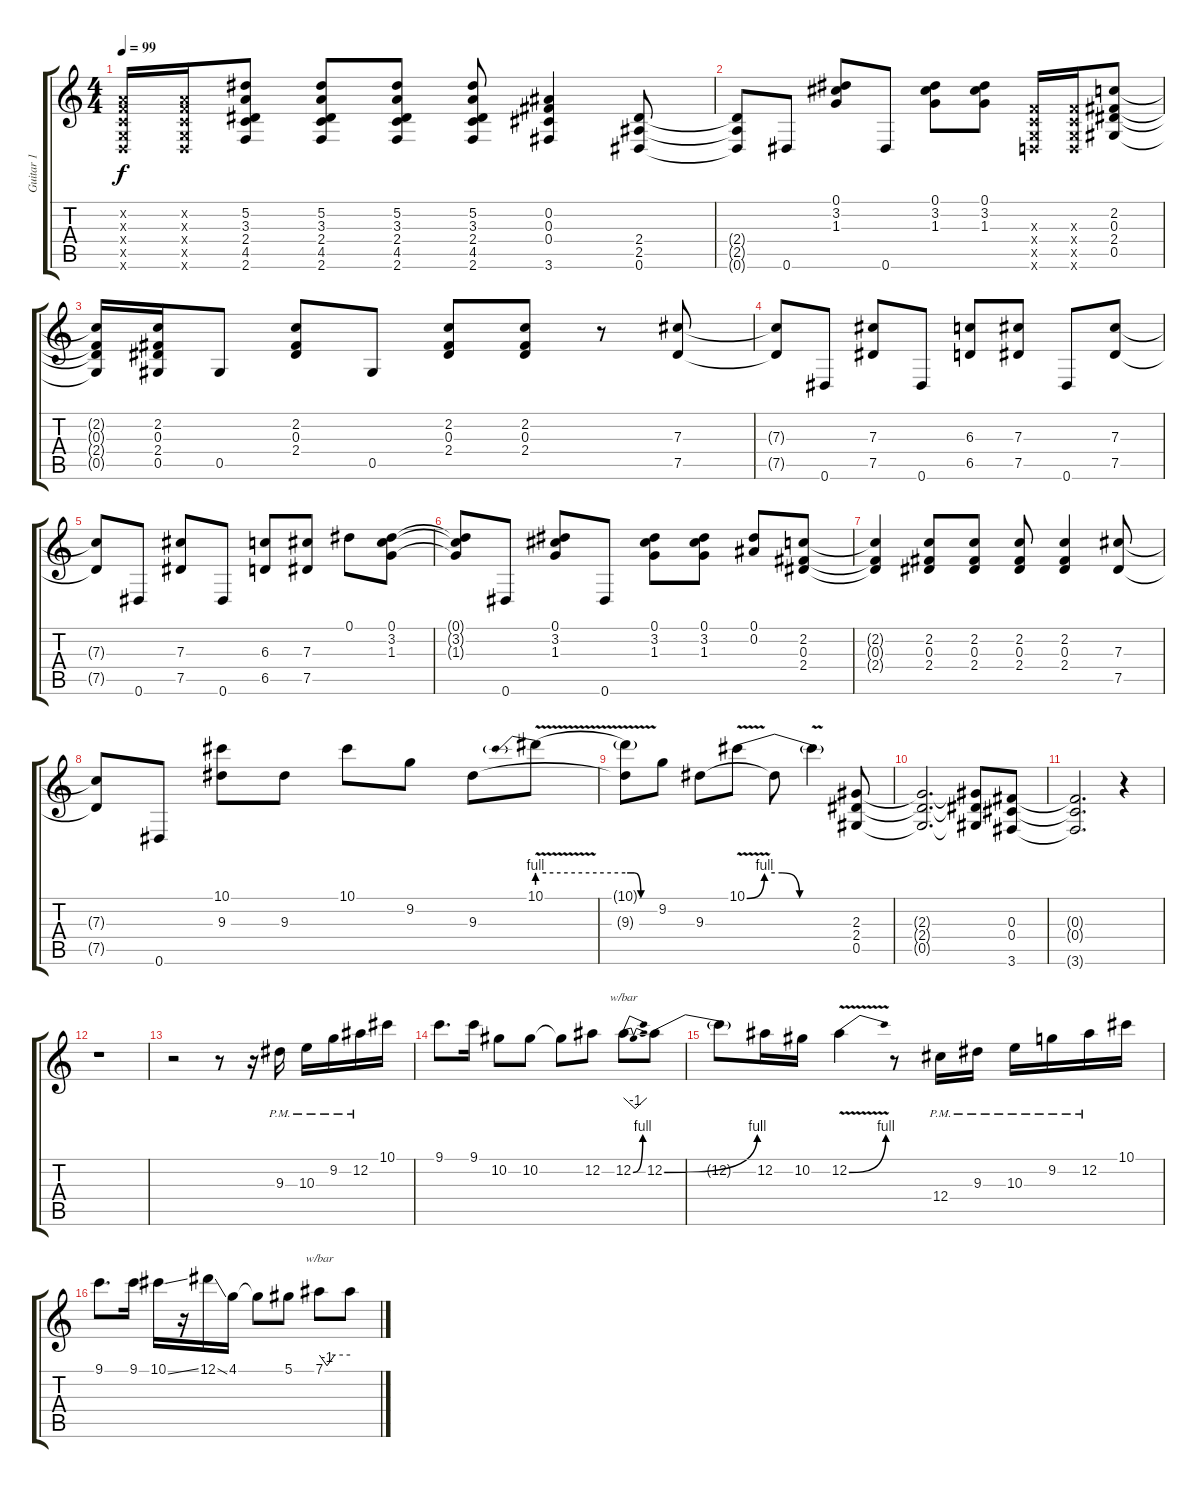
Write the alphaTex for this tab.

\track ("Guitar 1" "Guitar 1") {instrument overdrivenguitar}
\staff {score tabs}
\tuning (Eb4 Bb3 Gb3 Db3 Ab2 Eb2) {hide}
\ts (4 4)
\tempo 99
\clef g2
\ks c
(-1.2{x} -1.3{x} -1.4{x} -1.5{x} -1.6{x}).16{dy f} (-1.2{x} -1.3{x} -1.4{x} -1.5{x} -1.6{x}).16 (5.2 3.3 2.4 4.5 2.6).8 (5.2 3.3 2.4 4.5 2.6).8 (5.2 3.3 2.4 4.5 2.6).8 (5.2 3.3 2.4 4.5 2.6).8 (0.2 0.3 0.4 3.6).4 (2.4 2.5 0.6).8 |
(2.4{t} 2.5{t} 0.6{t}).8 0.6.8 (0.1 3.2 1.3).8 0.6.8 (0.1 3.2 1.3).8 (0.1 3.2 1.3).8 (-1.3{x} -1.4{x} -1.5{x} -1.6{x}).16 (-1.3{x} -1.4{x} -1.5{x} -1.6{x}).16 (2.2 0.3 2.4 0.5).8 |
(2.2{t} 0.3{t} 2.4{t} 0.5{t}).16 (2.2 0.3 2.4 0.5).16 0.5.8 (2.2 0.3 2.4).8 0.5.8 (2.2 0.3 2.4).8 (2.2 0.3 2.4).8 r.8 (7.3 7.5).8 |
(7.3{t} 7.5{t}).8 0.6.8 (7.3 7.5).8 0.6.8 (6.3 6.5).8 (7.3 7.5).8 0.6.8 (7.3 7.5).8 |
(7.3{t} 7.5{t}).8 0.6.8 (7.3 7.5).8 0.6.8 (6.3 6.5).8 (7.3 7.5).8 0.1.8 (0.1 3.2 1.3).8 |
(0.1{t} 3.2{t} 1.3{t}).8 0.6.8 (0.1 3.2 1.3).8 0.6.8 (0.1 3.2 1.3).8 (0.1 3.2 1.3).8 (0.1 0.2).8 (2.2 0.3 2.4).8 |
(2.2{t} 0.3{t} 2.4{t}).4 (2.2 0.3 2.4).8 (2.2 0.3 2.4).8 (2.2 0.3 2.4).8 (2.2 0.3 2.4).4 (7.3 7.5).8 |
(7.3{t} 7.5{t}).8 0.6.8 (10.1 9.3).8 9.3.8 10.1.8 9.2.8 9.3.8 10.1{be (prebend 0 4 60 4) v}.8 |
(10.1{be (custom 0 4 15 4 30 0 60 0) t} 9.3{t}).8 9.2.8 9.3.8 10.1{be (custom 0 0 10 4 20 4 30 0 60 0) v}.8 9.3{t}.8 10.1{t}.4 (2.3 2.4 0.5).8 |
(2.3{t} 2.4{t} 0.5{t}).2{d} (2.3{t} 2.4{t} 0.5{t}).8 (0.3 0.4 3.6).8 |
(0.3{t} 0.4{t} 3.6{t}).2{d} r.4 |
r.1 |
r.2 r.8 r.16 9.3{pm}.16 10.3{pm}.16 9.2{pm}.16 12.2{pm}.16 10.1.16 |
9.1.8{d} 9.1.16 10.2.8 10.2.8 10.2{t}.8 12.2.8 12.2{be (bend 0 0 60 4)}.8{tbe (dip default 0 0 30 -4 60 0)} 12.2{be (bend 0 0 60 4)}.8 |
12.2{t}.8 12.2.16 10.2.16 12.2{be (bend 0 0 60 4) v}.4 r.8 12.4{pm}.16 9.3{pm}.16 10.3{pm}.16 9.2{pm}.16 12.2{pm}.16 10.1.16 |
9.1.8{d} 9.1.16 10.1{ss}.16 r.16 12.1{ss}.16 4.1.16 4.1{t}.8 5.1.8 7.1.8{tbe (custom default 0 0 15 -4 30 0 60 0)} 7.1{t}.8
